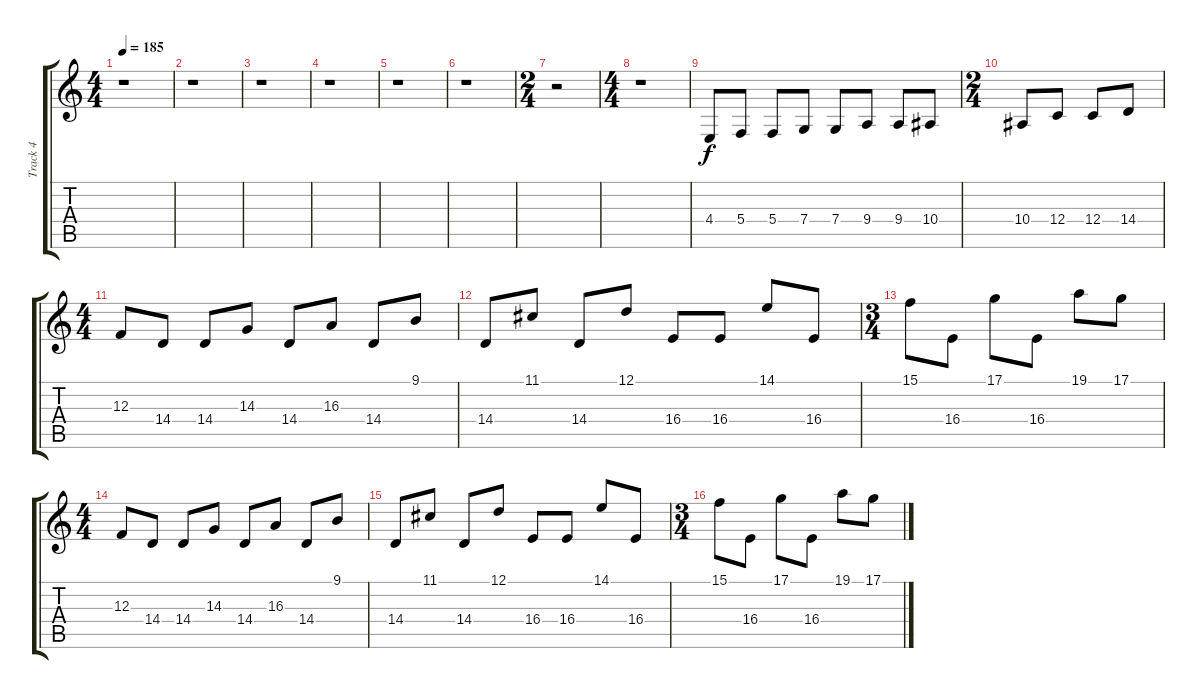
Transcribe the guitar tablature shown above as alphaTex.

\track ("Track 4" "Track 4") {instrument violin}
\staff {score tabs}
\tuning (D4 A3 F3 C3 G2 C2) {hide}
\ts (4 4)
\tempo 185
\clef g2
\ks c
r.1{dy f} |
r.1 |
r.1 |
r.1 |
r.1 |
r.1 |
\ts (2 4)
r.2 |
\ts (4 4)
r.1 |
4.4.8 5.4.8 5.4.8 7.4.8 7.4.8 9.4.8 9.4.8 10.4.8 |
\ts (2 4)
10.4.8 12.4.8 12.4.8 14.4.8 |
\ts (4 4)
12.3.8 14.4.8 14.4.8 14.3.8 14.4.8 16.3.8 14.4.8 9.1.8 |
14.4.8 11.1.8 14.4.8 12.1.8 16.4.8 16.4.8 14.1.8 16.4.8 |
\ts (3 4)
15.1.8 16.4.8 17.1.8 16.4.8 19.1.8 17.1.8 |
\ts (4 4)
12.3.8 14.4.8 14.4.8 14.3.8 14.4.8 16.3.8 14.4.8 9.1.8 |
14.4.8 11.1.8 14.4.8 12.1.8 16.4.8 16.4.8 14.1.8 16.4.8 |
\ts (3 4)
15.1.8 16.4.8 17.1.8 16.4.8 19.1.8 17.1.8
